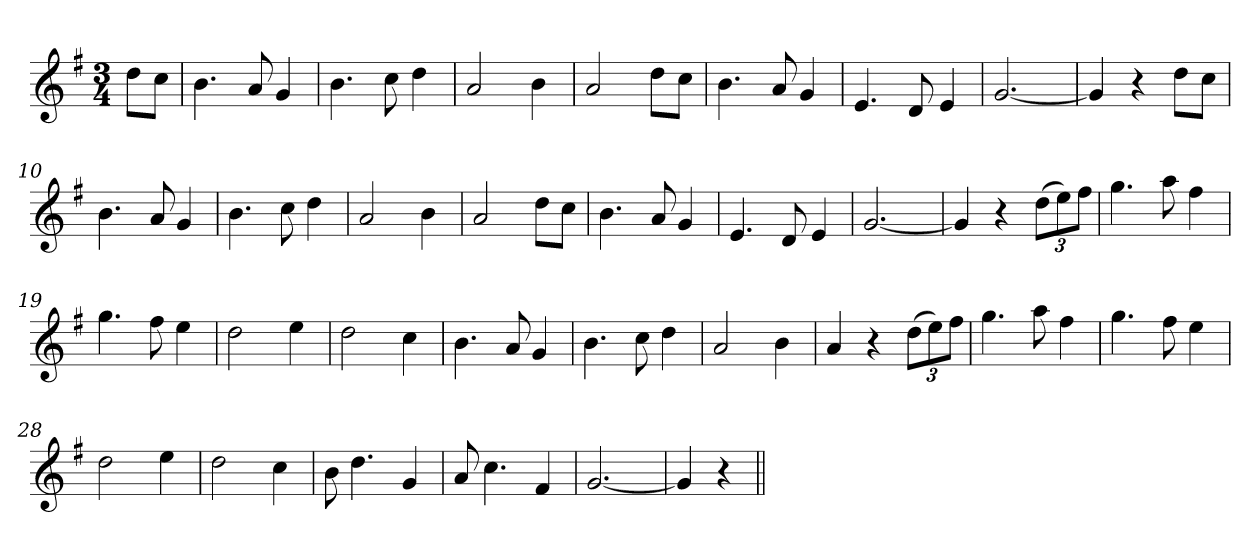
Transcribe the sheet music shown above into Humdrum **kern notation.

**kern
*part1
*staff1
*k[f#]
*G:
*M3/4
=1
8ddL
8ccJ
=2
4.b
8a
4g
=3
4.b
8cc
4dd
=4
2a
4b
=5
2a
8ddL
8ccJ
=6
4.b
8a
4g
=7
4.e
8d
4e
=8
[2.g
=9
4g]
4r
8ddL
8ccJ
=10
4.b
8a
4g
=11
4.b
8cc
4dd
=12
2a
4b
=13
2a
8ddL
8ccJ
=14
4.b
8a
4g
=15
4.e
8d
4e
=16
[2.g
=17
4g]
4r
(12ddL
12ee)
(12ff#J
=18
4.gg
8aa
4ff#
=19
4.gg
8ff#
4ee
=20
2dd
4ee
=21
2dd
4cc
=22
4.b
8a
4g
=23
4.b
8cc
4dd
=24
2a
4b
=25
4a
4r
(12ddL
12ee)
(12ff#J
=26
4.gg
8aa
4ff#
=27
4.gg
8ff#
4ee
=28
2dd
4ee
=29
2dd
4cc
=30
8b
4.dd
4g
=31
8a
4.cc
4f#
=32
[2.g
=33
4g]
4r
=||
*-
